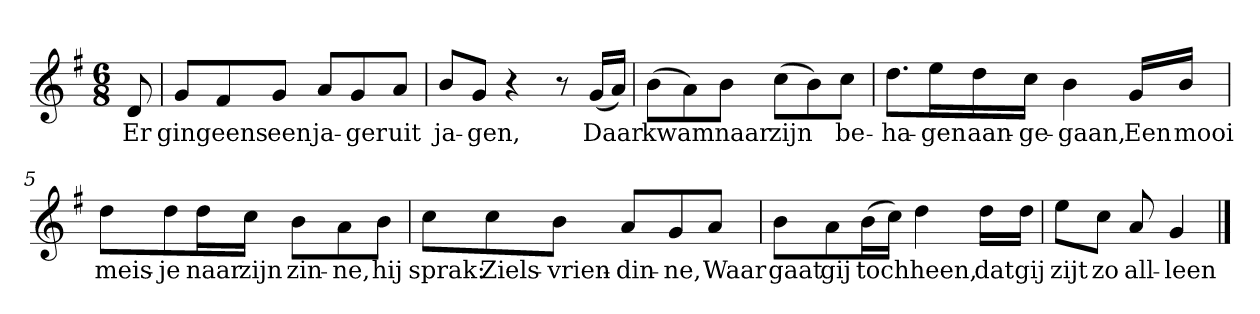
**kern	**text
*part1	*part1
*staff1	*staff1
*clefG2	*
*k[f#]	*
*G:	*
*M6/8	*
*MM120	*
=	=
8d	Er
=1	=1
8g/L	ging
8f#/	eens
8g/J	een
8a/L	ja-
8g/	-ger
8a/J	uit
=2	=2
8b/L	ja-
8g/J	-gen,
4r	.
8r	.
(16g/LL	Daar
16a/JJ)	.
=3	=3
(8b\L	kwam
8a\)	.
8b\J	naar
(8cc\L	zijn
8b\)	.
8cc\J	be-
=4	=4
8.dd\L	-ha-
16ee\L	-gen
16dd\	aan-
16cc\JJ	-ge-
4b	-gaan,
16g/LL	Een
16b/JJ	mooi
=5	=5
8dd\L	meis-
8dd\	-je
16dd\L	naar
16cc\JJ	zijn
8b\L	zin-
8a\	-ne,
8b\J	hij
=6	=6
8cc\L	sprak:
8cc\	Ziels-
8b\J	-vrien-
8a/L	-din-
8g/	-ne,
8a/J	Waar
=7	=7
8b\L	gaat
8a\	gij
(16b\L	toch
16cc\JJ)	.
4dd	heen,
16dd\LL	dat
16dd\JJ	gij
=8	=8
8ee\L	zijt
8cc\J	zo
8a	all-
4g	-leen
==	==
*-	*-
